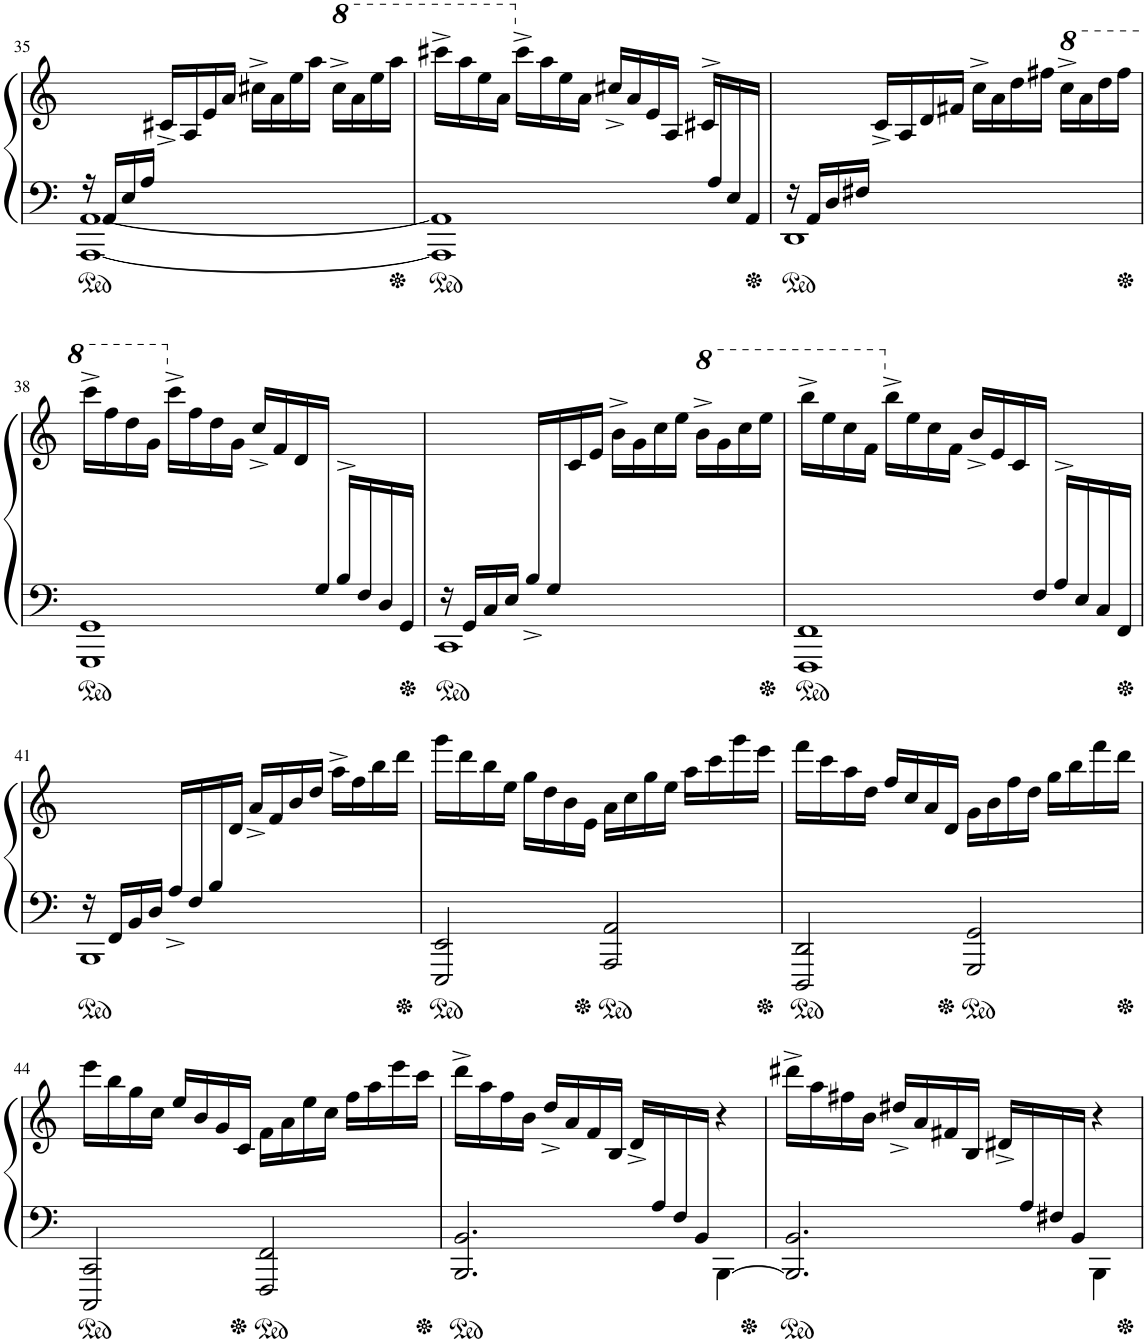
**kern	**kern
*part1	*part1
*staff2	*staff1
*I"피아노	*
!!LO:PB:g=z
*clefF4	*clefG2
*k[]	*k[]
*M4/4	*M4/4
=35	=35
*^	*
16r	[1AAA^ [1AA^	4ryy
16AA/LL	.	.
16E/	.	.
16A/JJ	.	.
4ryy	.	16c#X^/LL
.	.	16A/
.	.	16e/
.	.	16a/JJ
2ryy	.	16cc#X^\LL
.	.	16a\
.	.	16ee\
.	.	16aa\JJ
*	*	*8va
.	.	16ccc#^\LL
.	.	16aa\
.	.	16eee\
.	.	16aaa\JJ
=36	=36	=36
*	*	*^
2.ryy	1AAA] 1AA]	16cccc#X^\LL	2.ryy
.	.	16aaa\	.
.	.	16eee\	.
.	.	16aa\JJ	.
*	*	*X8va	*
.	.	16ccc#^\LL	.
.	.	16aa\	.
.	.	16ee\	.
.	.	16a\JJ	.
.	.	16cc#X^/LL	.
.	.	16a/	.
.	.	16e/	.
.	.	16A/JJ	.
16ryy	.	16ryy	16c#X^/LL
16A/	.	16ryy	8.ryy
16E/	.	16ryy	.
16AA/JJ	.	16ryy	.
*	*	*v	*v
=37	=37	=37
16r	1DD^	4ryy
16AA/LL	.	.
16D/	.	.
16F#X/JJ	.	.
4ryy	.	16c^/LL
.	.	16A/
.	.	16d/
.	.	16f#X/JJ
2ryy	.	16cc^\LL
.	.	16a\
.	.	16dd\
.	.	16ff#X\JJ
*	*	*8va
.	.	16ccc^\LL
.	.	16aa\
.	.	16ddd\
.	.	16fff#\JJ
!!LO:LB:g=z
=38	=38	=38
*	*^	*
8.ryy	2.ryy	1GGG^ 1GG^	16cccc^\LL
.	.	.	16fff\
.	.	.	16ddd\
.	.	.	16gg\JJ
*	*	*	*X8va
.	.	.	16ccc^\LL
.	.	.	16ff\
.	.	.	16dd\
.	.	.	16g\JJ
.	.	.	16cc^/LL
.	.	.	16f/
.	.	.	16d/
16G/JJ	.	.	16ryy
4ryy	16B^/LL	.	16ryy
.	16F/	.	16ryy
.	16D/	.	16ryy
.	16GG/JJ	.	16ryy
=39	=39	=39	=39
4ryy	16r	1CC^	4ryy
.	16GG/LL	.	.
.	16C/	.	.
.	16E/JJ	.	.
16B^/LL	4ryy	.	8ryy
16G/	.	.	.
2ryy	.	.	16c/
.	.	.	16e/JJ
.	2ryy	.	16b^\LL
.	.	.	16g\
.	.	.	16cc\
.	.	.	16ee\JJ
*	*	*	*8va
.	.	.	16bb^\LL
.	.	.	16gg\
8ryy	.	.	16ccc\
.	.	.	16eee\JJ
=40	=40	=40	=40
8.ryy	2.ryy	1FFF^ 1FF^	16bbb^\LL
.	.	.	16eee\
.	.	.	16ccc\
.	.	.	16ff\JJ
*	*	*	*X8va
.	.	.	16bb^\LL
.	.	.	16ee\
.	.	.	16cc\
.	.	.	16f\JJ
.	.	.	16b^/LL
.	.	.	16e/
.	.	.	16c/
16F/JJ	.	.	16ryy
4ryy	16A^/LL	.	16ryy
.	16E/	.	16ryy
.	16C/	.	16ryy
.	16FF/JJ	.	16ryy
!!LO:LB:g=z
=41	=41	=41	=41
4ryy	16r	1BBB^	4ryy
.	16FF/LL	.	.
.	16BB/	.	.
.	16D/JJ	.	.
16A^/LL	4ryy	.	8.ryy
16F/	.	.	.
16B/	.	.	.
2ryy	.	.	16d/JJ
.	2ryy	.	16a^/LL
.	.	.	16f/
.	.	.	16b/
.	.	.	16dd/JJ
.	.	.	16aa^\LL
.	.	.	16ff\
.	.	.	16bb\
16ryy	.	.	16ddd\JJ
*v	*v	*v	*
=42	=42
2EEE/^ 2EE/^	16ggg\LL
.	16ddd\
.	16bb\
.	16ee\JJ
.	16gg\LL
.	16dd\
.	16b\
.	16e\JJ
2AAA/^ 2AA/^	16a\LL
.	16cc\
.	16gg\
.	16ee\JJ
.	16aa\LL
.	16ccc\
.	16ggg\
.	16eee\JJ
=43	=43
2DDD/^ 2DD/^	16fff\LL
.	16ccc\
.	16aa\
.	16dd\JJ
.	16ff/LL
.	16cc/
.	16a/
.	16d/JJ
2GGG/^ 2GG/^	16g\LL
.	16b\
.	16ff\
.	16dd\JJ
.	16gg\LL
.	16bb\
.	16fff\
.	16ddd\JJ
!!LO:LB:g=z
=44	=44
2CCC/^ 2CC/^	16eee\LL
.	16bb\
.	16gg\
.	16cc\JJ
.	16ee/LL
.	16b/
.	16g/
.	16c/JJ
2FFF/^ 2FF/^	16f\LL
.	16a\
.	16ee\
.	16cc\JJ
.	16ff\LL
.	16aa\
.	16eee\
.	16ccc\JJ
=45	=45
*^	*
16ryy	2.BBB/^ 2.BB/^	16ddd^\LL
.	.	16aa\
.	.	16ff\
.	.	16b\JJ
.	.	16dd^/LL
.	.	16a/
.	.	16f/
.	.	16B/JJ
.	.	16d^/LL
16A/	.	8.ryy
16F/	.	.
16BB/JJ	.	.
4ryy	[4BBB^\	4r
=46	=46	=46
16ryy	2.BBB/] 2.BB/	16ddd#X^\LL
.	.	16aa\
.	.	16ff#X\
.	.	16b\JJ
.	.	16dd#X^/LL
.	.	16a/
.	.	16f#X/
.	.	16B/JJ
.	.	16d#X^/LL
16A/	.	8.ryy
16F#X/	.	.
16BB/JJ	.	.
4ryy	4BBB^\	4r
*v	*v	*
=	=
*-	*-
